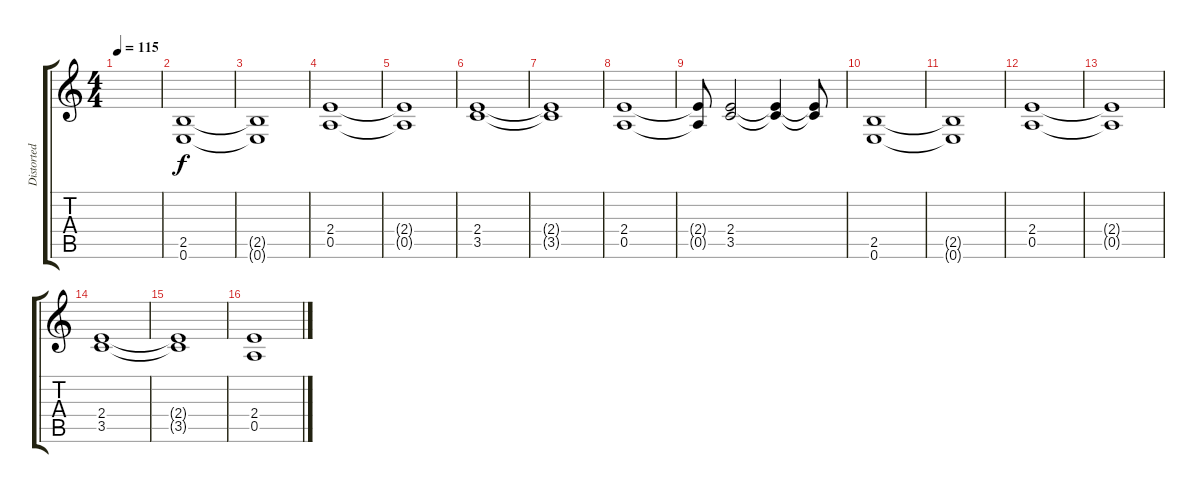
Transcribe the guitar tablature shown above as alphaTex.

\track ("Distorted Guitar" "Distorted ") {instrument distortionguitar}
\staff {score tabs}
\tuning (E4 B3 G3 D3 A2 E2) {hide}
\ts (4 4)
\tempo 115
\clef g2
\ks c
|
(2.5 0.6).1 |
(2.5{t} 0.6{t}).1 |
(2.4 0.5).1 |
(2.4{t} 0.5{t}).1 |
(2.4 3.5).1 |
(2.4{t} 3.5{t}).1 |
(2.4 0.5).1 |
(2.4{t} 0.5{t}).8 (2.4 3.5).2 (2.4{t} 3.5{t}).4 (2.4{t} 3.5{t}).8 |
(2.5 0.6).1 |
(2.5{t} 0.6{t}).1 |
(2.4 0.5).1 |
(2.4{t} 0.5{t}).1 |
(2.4 3.5).1 |
(2.4{t} 3.5{t}).1 |
(2.4 0.5).1
